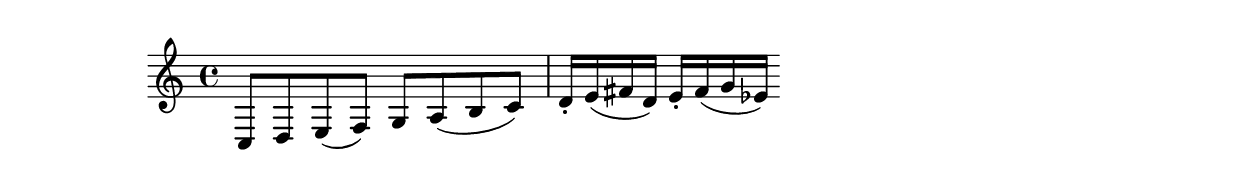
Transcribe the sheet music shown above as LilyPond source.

\version "2.18.2"
\relative c {
  c8 d e( f) g a( b c)

  d16-. e( fis d) e-. fis( g ees)
}